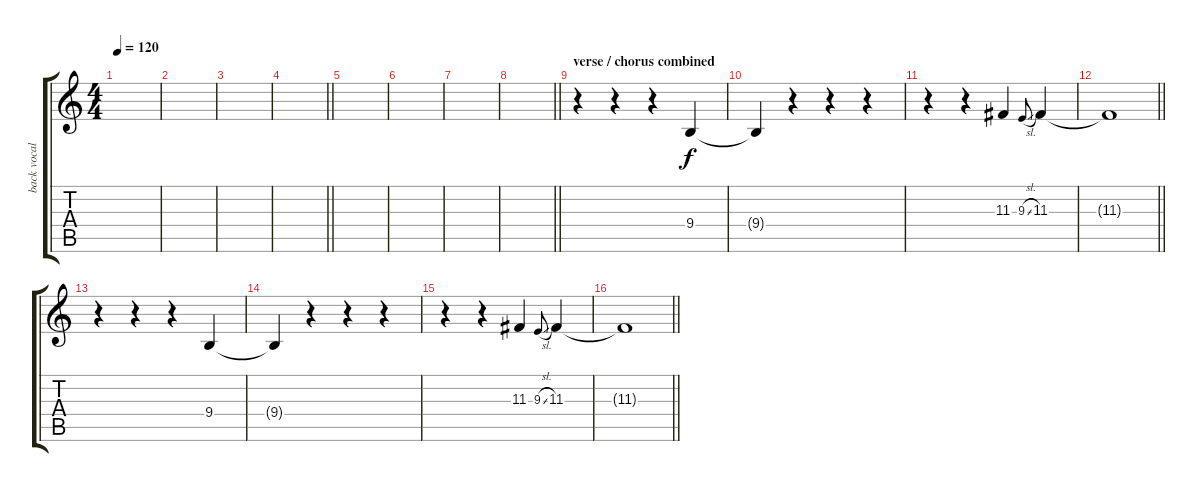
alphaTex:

\track ("back vocal" "back vocal") {instrument tenorsax}
\staff {score tabs}
\tuning (E4 B3 G3 D3 A2 E2) {hide}
\ts (4 4)
\tempo 120
\clef g2
\ks c
|
|
|
\barLineRight lightlight
|
|
|
|
\barLineRight lightlight
|
\section ("" "verse / chorus combined")
r.4 r.4 r.4 9.4.4 |
9.4{t}.4 r.4 r.4 r.4 |
r.4 r.4 11.3.4 9.3{sl}.8{gr onbeat} 11.3.4 |
\barLineRight lightlight
11.3{t}.1 |
r.4 r.4 r.4 9.4.4 |
9.4{t}.4 r.4 r.4 r.4 |
r.4 r.4 11.3.4 9.3{sl}.8{gr onbeat} 11.3.4 |
\barLineRight lightlight
11.3{t}.1
